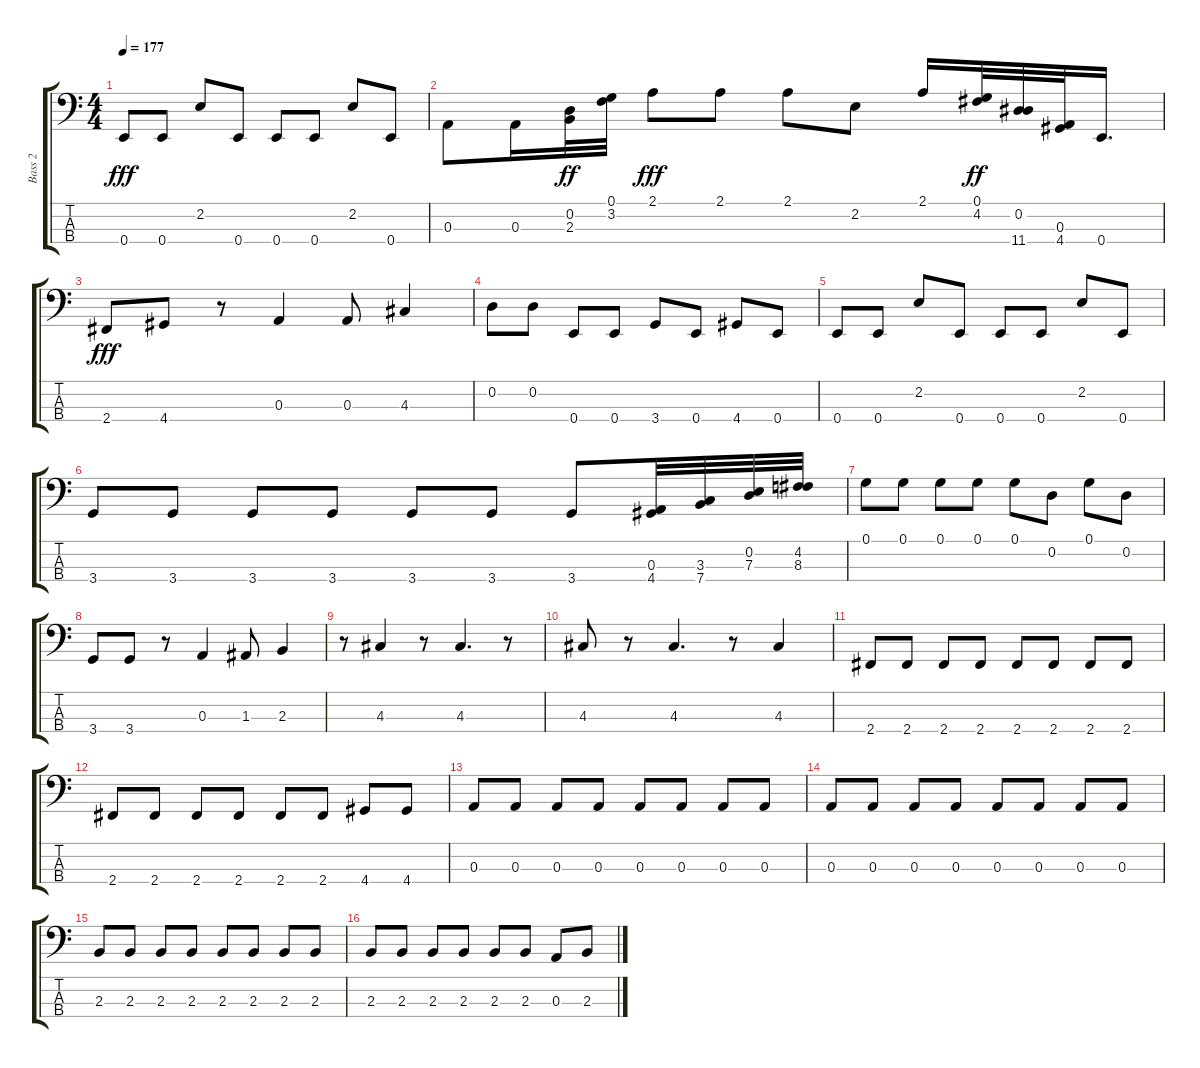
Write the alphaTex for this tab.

\track ("Bass 2" "Bass 2") {instrument electricbasspick}
\staff {score tabs}
\tuning (G2 D2 A1 E1) {hide}
\ts (4 4)
\tempo 177
\clef f4
\ks c
0.4.8{dy fff} 0.4.8 2.2.8 0.4.8 0.4.8 0.4.8 2.2.8 0.4.8 |
0.3.8 0.3.16 (0.2 2.3).32{dy ff} (0.1 3.2).32 2.1.8{dy fff} 2.1.8 2.1.8 2.2.8 2.1.16 (0.1 4.2).32{dy ff} (0.2 11.4).32 (0.3 4.4).32 0.4.16{d} |
2.4.8{dy fff} 4.4.8 r.8 0.3.4 0.3.8 4.3.4 |
0.2.8 0.2.8 0.4.8 0.4.8 3.4.8 0.4.8 4.4.8 0.4.8 |
0.4.8 0.4.8 2.2.8 0.4.8 0.4.8 0.4.8 2.2.8 0.4.8 |
3.4.8 3.4.8 3.4.8 3.4.8 3.4.8 3.4.8 3.4.8 (0.3 4.4).32 (3.3 7.4).32 (0.2 7.3).32 (4.2 8.3).32 |
0.1.8 0.1.8 0.1.8 0.1.8 0.1.8 0.2.8 0.1.8 0.2.8 |
3.4.8 3.4.8 r.8 0.3.4 1.3.8 2.3.4 |
r.8 4.3.4 r.8 4.3.4{d} r.8 |
4.3.8 r.8 4.3.4{d} r.8 4.3.4 |
2.4.8 2.4.8 2.4.8 2.4.8 2.4.8 2.4.8 2.4.8 2.4.8 |
2.4.8 2.4.8 2.4.8 2.4.8 2.4.8 2.4.8 4.4.8 4.4.8 |
0.3.8 0.3.8 0.3.8 0.3.8 0.3.8 0.3.8 0.3.8 0.3.8 |
0.3.8 0.3.8 0.3.8 0.3.8 0.3.8 0.3.8 0.3.8 0.3.8 |
2.3.8 2.3.8 2.3.8 2.3.8 2.3.8 2.3.8 2.3.8 2.3.8 |
2.3.8 2.3.8 2.3.8 2.3.8 2.3.8 2.3.8 0.3.8 2.3.8
